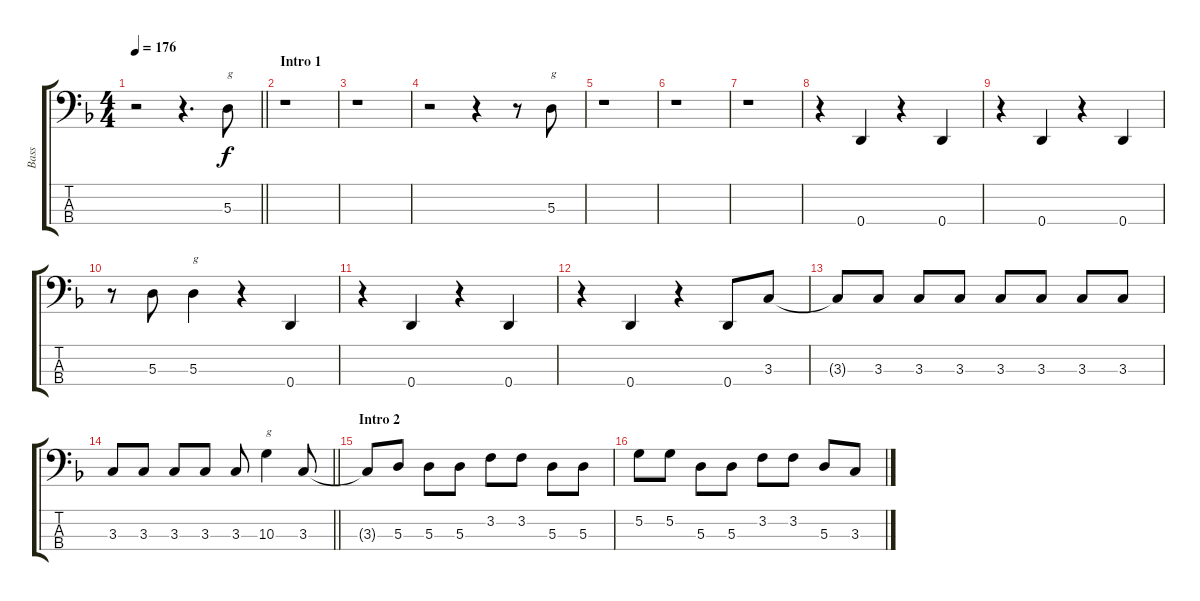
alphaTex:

\track ("Bass" "Bass") {instrument electricbasspick}
\staff {score tabs}
\tuning (G2 D2 A1 D1) {hide}
\ts (4 4)
\tempo 176
\clef f4
\barLineRight lightlight
\ks f
r.2{dy f instrument electricbasspick} r.4{d} 5.3.8{txt "g"} |
\section ("" "Intro 1")
r.1 |
r.1 |
r.2 r.4 r.8 5.3.8{txt "g"} |
r.1 |
r.1 |
r.1 |
r.4 0.4.4 r.4 0.4.4 |
r.4 0.4.4 r.4 0.4.4 |
r.8 5.3.8 5.3.4{txt "g"} r.4 0.4.4 |
r.4 0.4.4 r.4 0.4.4 |
r.4 0.4.4 r.4 0.4.8 3.3.8 |
3.3{t}.8 3.3.8 3.3.8 3.3.8 3.3.8 3.3.8 3.3.8 3.3.8 |
\barLineRight lightlight
3.3.8 3.3.8 3.3.8 3.3.8 3.3.8 10.3.4{txt "g"} 3.3.8 |
\section ("" "Intro 2")
3.3{t}.8 5.3.8 5.3.8 5.3.8 3.2.8 3.2.8 5.3.8 5.3.8 |
5.2.8 5.2.8 5.3.8 5.3.8 3.2.8 3.2.8 5.3.8 3.3.8
